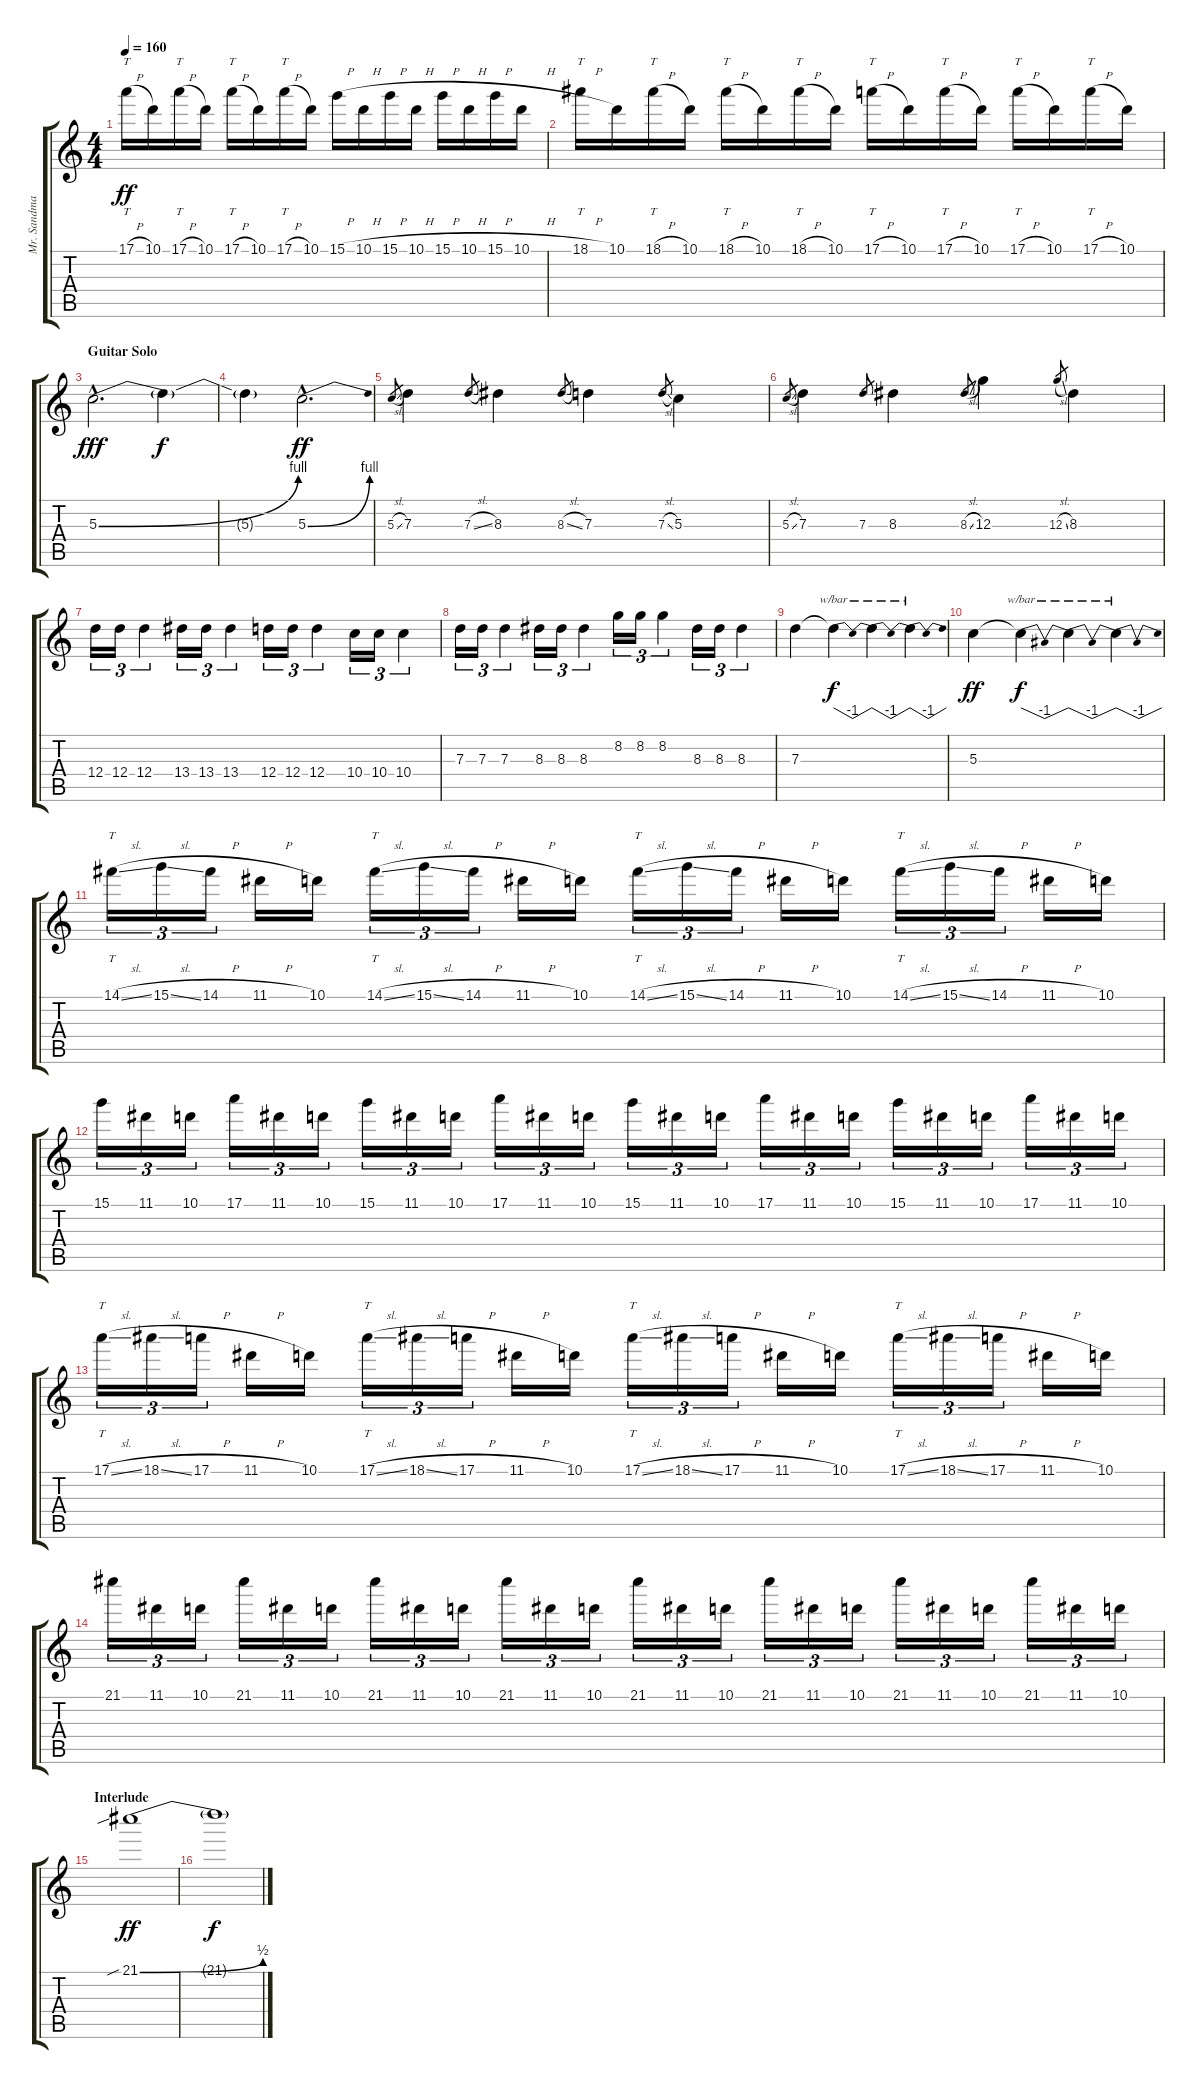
\track ("Mr. Sandman (Dirty)" "Mr. Sandma") {instrument distortionguitar}
\staff {score tabs}
\tuning (E4 B3 G3 D3 A2 D2) {hide}
\ts (4 4)
\tempo 160
\clef g2
\ks c
17.1{h}.16{tt dy ff} 10.1.16 17.1{h}.16{tt} 10.1.16 17.1{h}.16{tt} 10.1.16 17.1{h}.16{tt} 10.1.16 15.1{h}.16 10.1{h}.16 15.1{h}.16 10.1{h}.16 15.1{h}.16 10.1{h}.16 15.1{h}.16 10.1{h}.16 |
18.1{h}.16{tt} 10.1.16 18.1{h}.16{tt} 10.1.16 18.1{h}.16{tt} 10.1.16 18.1{h}.16{tt} 10.1.16 17.1{h}.16{tt} 10.1.16 17.1{h}.16{tt} 10.1.16 17.1{h}.16{tt} 10.1.16 17.1{h}.16{tt} 10.1.16 |
\section ("" "Guitar Solo")
5.3{be (bend 0 0 60 4) hac}.2{d dy fff volume 15 instrument distortionguitar} 5.3{t}.4{dy f} |
5.3{t}.4 5.3{be (bend 0 0 60 4) hac}.2{d dy ff} |
5.3{sl}.8{gr} 7.3.4 7.3{sl}.8{gr} 8.3.4 8.3{sl}.8{gr} 7.3.4 7.3{sl}.8{gr} 5.3.4 |
5.3{sl}.8{gr} 7.3.4 7.3.8{gr} 8.3.4 8.3{sl}.8{gr} 12.3.4 12.3{sl}.8{gr} 8.3.4 |
12.4.16{tu (3 2)} 12.4.16{tu (3 2)} 12.4.4{tu (3 2)} 13.4.16{tu (3 2)} 13.4.16{tu (3 2)} 13.4.4{tu (3 2)} 12.4.16{tu (3 2)} 12.4.16{tu (3 2)} 12.4.4{tu (3 2)} 10.4.16{tu (3 2)} 10.4.16{tu (3 2)} 10.4.4{tu (3 2)} |
7.3.16{tu (3 2)} 7.3.16{tu (3 2)} 7.3.4{tu (3 2)} 8.3.16{tu (3 2)} 8.3.16{tu (3 2)} 8.3.4{tu (3 2)} 8.2.16{tu (3 2)} 8.2.16{tu (3 2)} 8.2.4{tu (3 2)} 8.3.16{tu (3 2)} 8.3.16{tu (3 2)} 8.3.4{tu (3 2)} |
7.3.4 7.3{t}.4{tbe (dip default 0 0 30 -4 60 0) dy f} 7.3{t}.4{tbe (dip default 0 0 30 -4 60 0)} 7.3{t}.4{tbe (dip default 0 0 30 -4 60 0)} |
5.3.4{dy ff} 5.3{t}.4{tbe (dip default 0 0 30 -4 60 0) dy f} 5.3{t}.4{tbe (dip default 0 0 30 -4 60 0)} 5.3{t}.4{tbe (dip default 0 0 30 -4 60 0)} |
14.1{sl}.16{tt tu (3 2)} 15.1{sl}.16{tu (3 2)} 14.1{h}.16{tu (3 2)} 11.1{h}.16 10.1.16 14.1{sl}.16{tt tu (3 2)} 15.1{sl}.16{tu (3 2)} 14.1{h}.16{tu (3 2)} 11.1{h}.16 10.1.16 14.1{sl}.16{tt tu (3 2)} 15.1{sl}.16{tu (3 2)} 14.1{h}.16{tu (3 2)} 11.1{h}.16 10.1.16 14.1{sl}.16{tt tu (3 2)} 15.1{sl}.16{tu (3 2)} 14.1{h}.16{tu (3 2)} 11.1{h}.16 10.1.16 |
15.1.16{tu (3 2)} 11.1.16{tu (3 2)} 10.1.16{tu (3 2)} 17.1.16{tu (3 2)} 11.1.16{tu (3 2)} 10.1.16{tu (3 2)} 15.1.16{tu (3 2)} 11.1.16{tu (3 2)} 10.1.16{tu (3 2)} 17.1.16{tu (3 2)} 11.1.16{tu (3 2)} 10.1.16{tu (3 2)} 15.1.16{tu (3 2)} 11.1.16{tu (3 2)} 10.1.16{tu (3 2)} 17.1.16{tu (3 2)} 11.1.16{tu (3 2)} 10.1.16{tu (3 2)} 15.1.16{tu (3 2)} 11.1.16{tu (3 2)} 10.1.16{tu (3 2)} 17.1.16{tu (3 2)} 11.1.16{tu (3 2)} 10.1.16{tu (3 2)} |
17.1{sl}.16{tt tu (3 2)} 18.1{sl}.16{tu (3 2)} 17.1{h}.16{tu (3 2)} 11.1{h}.16 10.1.16 17.1{sl}.16{tt tu (3 2)} 18.1{sl}.16{tu (3 2)} 17.1{h}.16{tu (3 2)} 11.1{h}.16 10.1.16 17.1{sl}.16{tt tu (3 2)} 18.1{sl}.16{tu (3 2)} 17.1{h}.16{tu (3 2)} 11.1{h}.16 10.1.16 17.1{sl}.16{tt tu (3 2)} 18.1{sl}.16{tu (3 2)} 17.1{h}.16{tu (3 2)} 11.1{h}.16 10.1.16 |
21.1.16{tu (3 2)} 11.1.16{tu (3 2)} 10.1.16{tu (3 2)} 21.1.16{tu (3 2)} 11.1.16{tu (3 2)} 10.1.16{tu (3 2)} 21.1.16{tu (3 2)} 11.1.16{tu (3 2)} 10.1.16{tu (3 2)} 21.1.16{tu (3 2)} 11.1.16{tu (3 2)} 10.1.16{tu (3 2)} 21.1.16{tu (3 2)} 11.1.16{tu (3 2)} 10.1.16{tu (3 2)} 21.1.16{tu (3 2)} 11.1.16{tu (3 2)} 10.1.16{tu (3 2)} 21.1.16{tu (3 2)} 11.1.16{tu (3 2)} 10.1.16{tu (3 2)} 21.1.16{tu (3 2)} 11.1.16{tu (3 2)} 10.1.16{tu (3 2)} |
\section ("" "Interlude")
21.1{be (bend 0 0 60 2) sib}.1{dy ff} |
21.1{t}.1{dy f}
